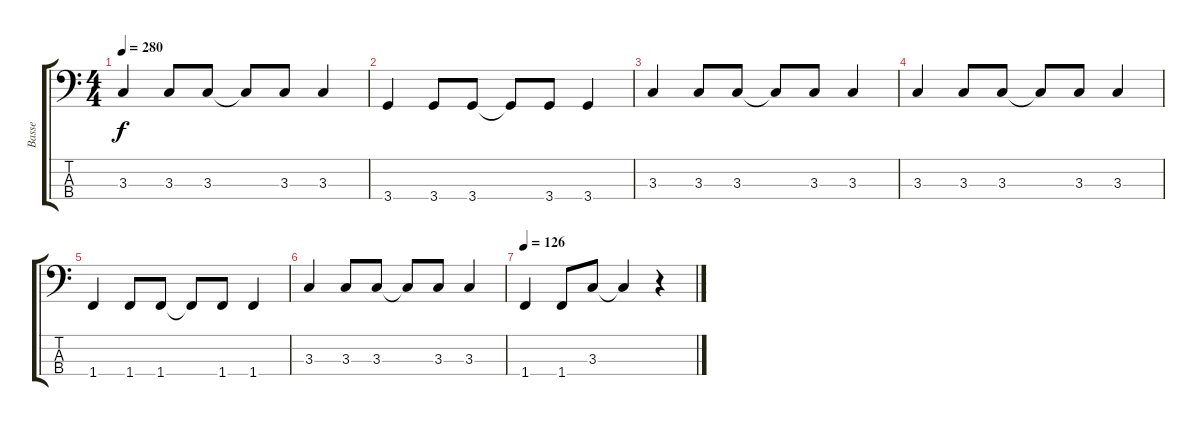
\track ("Basse" "Basse") {instrument electricbassfinger}
\staff {score tabs}
\tuning (G2 D2 A1 E1) {hide}
\ts (4 4)
\tempo 280
\clef f4
\ks c
3.3.4{dy f} 3.3.8 3.3.8 3.3{t}.8 3.3.8 3.3.4 |
3.4.4 3.4.8 3.4.8 3.4{t}.8 3.4.8 3.4.4 |
3.3.4 3.3.8 3.3.8 3.3{t}.8 3.3.8 3.3.4 |
3.3.4 3.3.8 3.3.8 3.3{t}.8 3.3.8 3.3.4 |
1.4.4 1.4.8 1.4.8 1.4{t}.8 1.4.8 1.4.4 |
3.3.4 3.3.8 3.3.8 3.3{t}.8 3.3.8 3.3.4 |
\tempo 126
1.4.4 1.4.8 3.3.8 3.3{t}.4 r.4
